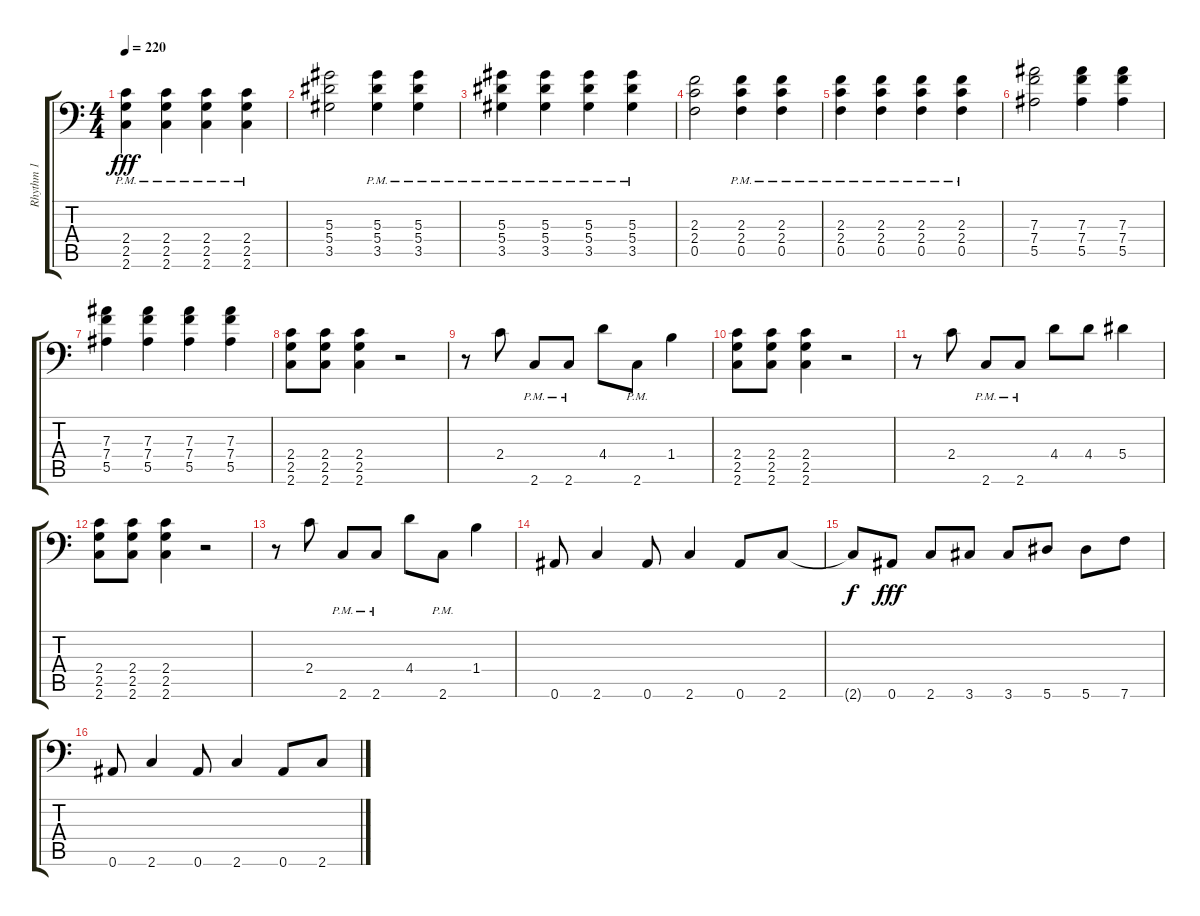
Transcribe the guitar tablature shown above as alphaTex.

\track ("Rhythm 1" "Rhythm 1") {instrument distortionguitar}
\staff {score tabs}
\tuning (C4 G3 Eb3 Bb2 F2 Bb1) {hide}
\ts (4 4)
\tempo 220
\clef f4
\ks c
(2.4{pm} 2.5{pm} 2.6{pm}).4{dy fff} (2.4{pm} 2.5{pm} 2.6{pm}).4 (2.4{pm} 2.5{pm} 2.6{pm}).4 (2.4{pm} 2.5{pm} 2.6{pm}).4 |
(5.3 5.4 3.5).2 (5.3{pm} 5.4{pm} 3.5{pm}).4 (5.3{pm} 5.4{pm} 3.5{pm}).4 |
(5.3{pm} 5.4{pm} 3.5{pm}).4 (5.3{pm} 5.4{pm} 3.5{pm}).4 (5.3{pm} 5.4{pm} 3.5{pm}).4 (5.3{pm} 5.4{pm} 3.5{pm}).4 |
(2.3 2.4 0.5).2 (2.3{pm} 2.4{pm} 0.5{pm}).4 (2.3{pm} 2.4{pm} 0.5{pm}).4 |
(2.3{pm} 2.4{pm} 0.5{pm}).4 (2.3{pm} 2.4{pm} 0.5{pm}).4 (2.3{pm} 2.4{pm} 0.5{pm}).4 (2.3{pm} 2.4{pm} 0.5{pm}).4 |
(7.3 7.4 5.5).2 (7.3 7.4 5.5).4 (7.3 7.4 5.5).4 |
(7.3 7.4 5.5).4 (7.3 7.4 5.5).4 (7.3 7.4 5.5).4 (7.3 7.4 5.5).4 |
(2.4 2.5 2.6).8 (2.4 2.5 2.6).8 (2.4 2.5 2.6).4 r.2 |
r.8 2.4.8 2.6{pm}.8 2.6{pm}.8 4.4.8 2.6{pm}.8 1.4.4 |
(2.4 2.5 2.6).8 (2.4 2.5 2.6).8 (2.4 2.5 2.6).4 r.2 |
r.8 2.4.8 2.6{pm}.8 2.6{pm}.8 4.4.8 4.4.8 5.4.4 |
(2.4 2.5 2.6).8 (2.4 2.5 2.6).8 (2.4 2.5 2.6).4 r.2 |
r.8 2.4.8 2.6{pm}.8 2.6{pm}.8 4.4.8 2.6{pm}.8 1.4.4 |
0.6.8 2.6.4 0.6.8 2.6.4 0.6.8 2.6.8 |
2.6{t}.8{dy f} 0.6.8{dy fff} 2.6.8 3.6.8 3.6.8 5.6.8 5.6.8 7.6.8 |
0.6.8 2.6.4 0.6.8 2.6.4 0.6.8 2.6.8
